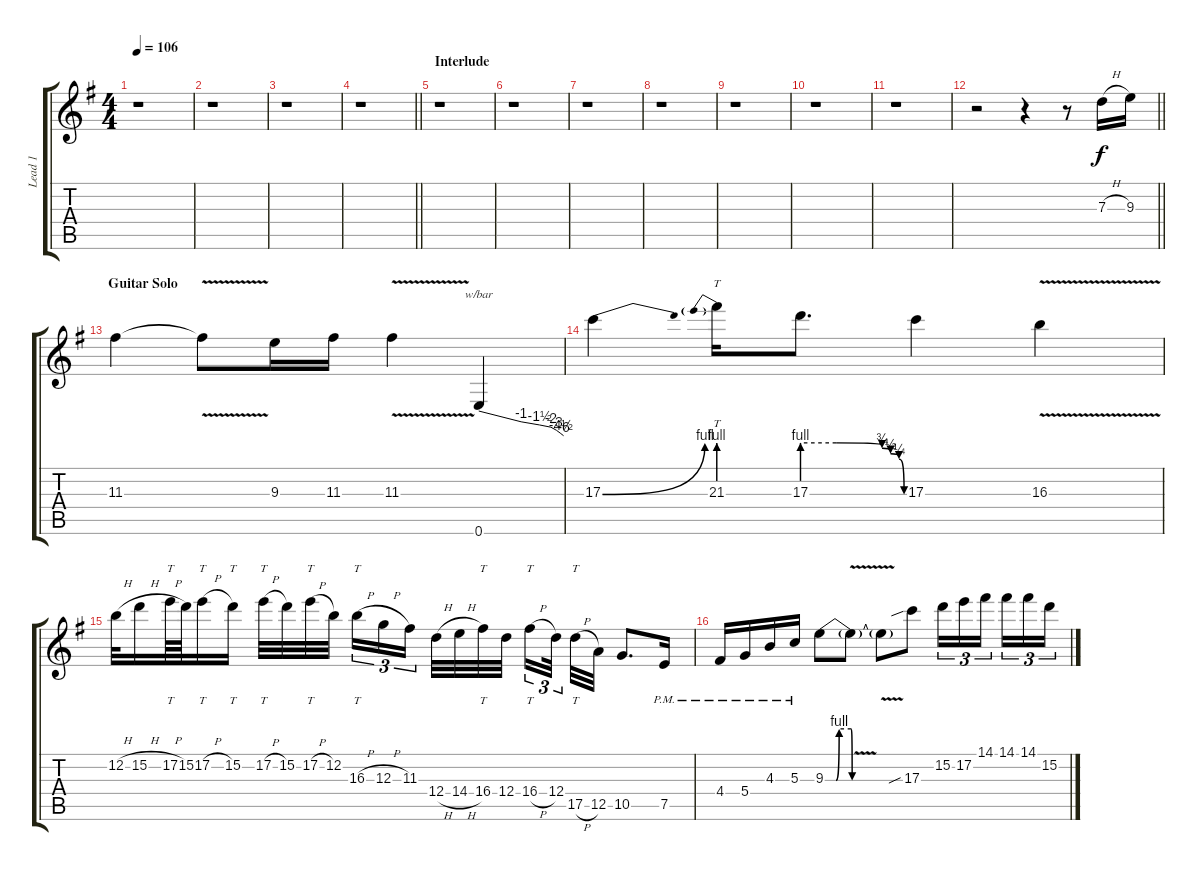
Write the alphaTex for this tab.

\track ("Lead 1" "Lead 1") {instrument distortionguitar}
\staff {score tabs}
\tuning (E4 B3 G3 D3 A2 E2) {hide}
\ts (4 4)
\tempo 106
\clef g2
\ks g
r.1{dy f} |
r.1 |
r.1 |
\barLineRight lightlight
r.1 |
\section ("" "Interlude")
r.1 |
r.1 |
r.1 |
r.1 |
r.1 |
r.1 |
r.1 |
\barLineRight lightlight
r.2 r.4 r.8 7.3{h}.16 9.3.16 |
\section ("" "Guitar Solo")
11.3.4 11.3{v t}.8 9.3.16 11.3.16 11.3{v}.4 0.6.4{tbe (custom default 0 0 30 -4 43 -6 51 -8 55 -12 58 -18 60 -24)} |
17.3{be (bend 0 0 60 4)}.4 21.3{be (prebend 0 4 60 4)}.16{tt} 17.3{be (custom 0 4 20 4 47 3 52 2 57 1 60 0)}.8{d} 17.3.4 16.3{v}.4 |
12.2{h}.32 15.2{h}.16 17.2{h}.64{tt} 15.2.64 17.2{h}.16{tt} 15.2.16{tt} 17.2{h}.32{tt} 15.2.32 17.2{h}.32{tt} 12.2.32{beam splitsecondary} 16.3{h}.16{tt tu (3 2)} 12.3{h}.16{tu (3 2)} 11.3.16{tu (3 2)} 12.4{h}.32 14.4{h}.32 16.4.32{tt} 12.4.32{beam splitsecondary} 16.4{h}.16{tt tu (3 2)} 12.4.32{tu (3 2) beam splitsecondary} 17.5{h}.32{tt} 12.5.32 10.5.8{d} 7.5{pm}.16 |
4.4{pm}.16 5.4{pm}.16 4.3{pm}.16 5.3{pm}.16 9.3{be (custom 0 0 24 0 31 4 58 4 60 0)}.8 9.3{v t}.8 9.3{v t}.8 17.3{sib}.8 15.2.16{tu (3 2)} 17.2.16{tu (3 2)} 14.1.16{tu (3 2) beam splitsecondary} 14.1.16{tu (3 2)} 14.1.16{tu (3 2)} 15.2.16{tu (3 2)}
